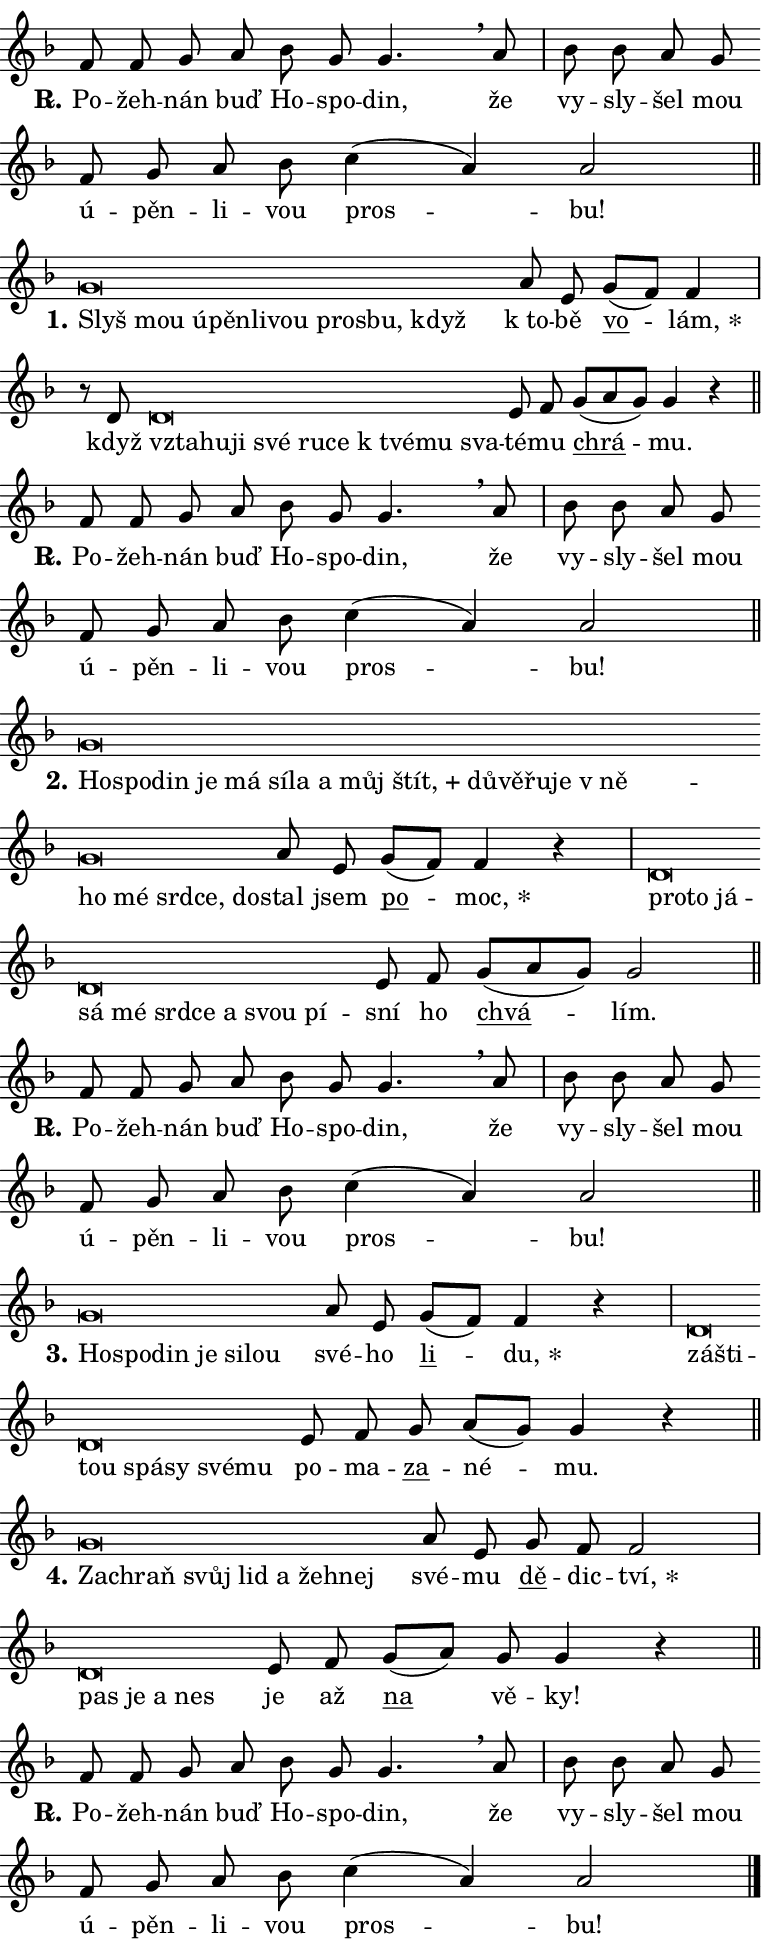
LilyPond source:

\version "2.24.0"
\header { tagline = "" }
\paper {
  indent = 0\cm
  top-margin = 0\cm
  right-margin = 0.13\cm % to fit lyric hyphens
  bottom-margin = 0\cm
  left-margin = 0\cm
  paper-width = 13\cm
  page-breaking = #ly:one-page-breaking
  system-system-spacing.basic-distance = #11
  score-system-spacing.basic-distance = #11
  ragged-last = ##f
}


%% Author: Thomas Morley
%% https://lists.gnu.org/archive/html/lilypond-user/2020-05/msg00002.html
#(define (line-position grob)
"Returns position of @var[grob} in current system:
   @code{'start}, if at first time-step
   @code{'end}, if at last time-step
   @code{'middle} otherwise
"
  (let* ((col (ly:item-get-column grob))
         (ln (ly:grob-object col 'left-neighbor))
         (rn (ly:grob-object col 'right-neighbor))
         (col-to-check-left (if (ly:grob? ln) ln col))
         (col-to-check-right (if (ly:grob? rn) rn col))
         (break-dir-left
           (and
             (ly:grob-property col-to-check-left 'non-musical #f)
             (ly:item-break-dir col-to-check-left)))
         (break-dir-right
           (and
             (ly:grob-property col-to-check-right 'non-musical #f)
             (ly:item-break-dir col-to-check-right))))
        (cond ((eqv? 1 break-dir-left) 'start)
              ((eqv? -1 break-dir-right) 'end)
              (else 'middle))))

#(define (tranparent-at-line-position vctor)
  (lambda (grob)
  "Relying on @code{line-position} select the relevant enry from @var{vctor}.
Used to determine transparency,"
    (case (line-position grob)
      ((end) (not (vector-ref vctor 0)))
      ((middle) (not (vector-ref vctor 1)))
      ((start) (not (vector-ref vctor 2))))))

noteHeadBreakVisibility =
#(define-music-function (break-visibility)(vector?)
"Makes @code{NoteHead}s transparent relying on @var{break-visibility}"
#{
  \override NoteHead.transparent =
    #(tranparent-at-line-position break-visibility)
#})

#(define delete-ledgers-for-transparent-note-heads
  (lambda (grob)
    "Reads whether a @code{NoteHead} is transparent.
If so this @code{NoteHead} is removed from @code{'note-heads} from
@var{grob}, which is supposed to be @code{LedgerLineSpanner}.
As a result ledgers are not printed for this @code{NoteHead}"
    (let* ((nhds-array (ly:grob-object grob 'note-heads))
           (nhds-list
             (if (ly:grob-array? nhds-array)
                 (ly:grob-array->list nhds-array)
                 '()))
           ;; Relies on the transparent-property being done before
           ;; Staff.LedgerLineSpanner.after-line-breaking is executed.
           ;; This is fragile ...
           (to-keep
             (remove
               (lambda (nhd)
                 (ly:grob-property nhd 'transparent #f))
               nhds-list)))
      ;; TODO find a better method to iterate over grob-arrays, similiar
      ;; to filter/remove etc for lists
      ;; For now rebuilt from scratch
      (set! (ly:grob-object grob 'note-heads)  '())
      (for-each
        (lambda (nhd)
          (ly:pointer-group-interface::add-grob grob 'note-heads nhd))
        to-keep))))

squashNotes = {
  \override NoteHead.X-extent = #'(-0.2 . 0.2)
  \override NoteHead.Y-extent = #'(-0.75 . 0)
  \override NoteHead.stencil =
    #(lambda (grob)
       (let ((pos (ly:grob-property grob 'staff-position)))
         (begin
           (if (< pos -7) (display "ERROR: Lower brevis then expected\n") (display ""))
           (if (<= pos -6) ly:text-interface::print ly:note-head::print))))
}
unSquashNotes = {
  \revert NoteHead.X-extent
  \revert NoteHead.Y-extent
  \revert NoteHead.stencil
}

hideNotes = \noteHeadBreakVisibility #begin-of-line-visible
unHideNotes = \noteHeadBreakVisibility #all-visible

% work-around for resetting accidentals
% https://lilypond.org/doc/v2.23/Documentation/notation/displaying-rhythms#unmetered-music
cadenzaMeasure = {
  \cadenzaOff
  \partial 1024 s1024
  \cadenzaOn
}

#(define-markup-command (accent layout props text) (markup?)
  "Underline accented syllable"
  (interpret-markup layout props
    #{\markup \override #'(offset . 4.3) \underline { #text }#}))

responsum = \markup \concat {
  "R" \hspace #-1.05 \path #0.1 #'((moveto 0 0.07) (lineto 0.9 0.8)) \hspace #0.05 "."
}

spaceSize = #0.6828661417322834 % exact space size for TeX Gyre Schola

\layout {
  \context {
    \Staff
    \remove "Time_signature_engraver"
    \override LedgerLineSpanner.after-line-breaking = #delete-ledgers-for-transparent-note-heads
  }
  \context {
    \Lyrics {
      \override LyricSpace.minimum-distance = \spaceSize
      \override LyricText.font-name = #"TeX Gyre Schola"
      \override LyricText.font-size = 1
      \override StanzaNumber.font-name = #"TeX Gyre Schola Bold"
      \override StanzaNumber.font-size = 1
    }
  }
  \context {
    \Score 
    \override NoteHead.text =
      #(lambda (grob) 
        (let ((pos (ly:grob-property grob 'staff-position)))
          #{\markup {
            \combine
              \halign #-0.55 \raise #(if (= pos -6) 0 0.5) \override #'(thickness . 2) \draw-line #'(3.2 . 0)
              \musicglyph "noteheads.sM1"
          }#}))
  }
}

% magnetic-lyrics.ily
%
%   written by
%     Jean Abou Samra <jean@abou-samra.fr>
%     Werner Lemberg <wl@gnu.org>
%
%   adapted by
%     Jiri Hon <jiri.hon@gmail.com>
%
% Version 2022-Apr-15

% https://www.mail-archive.com/lilypond-user@gnu.org/msg149350.html

#(define (Left_hyphen_pointer_engraver context)
   "Collect syllable-hyphen-syllable occurrences in lyrics and store
them in properties.  This engraver only looks to the left.  For
example, if the lyrics input is @code{foo -- bar}, it does the
following.

@itemize @bullet
@item
Set the @code{text} property of the @code{LyricHyphen} grob between
@q{foo} and @q{bar} to @code{foo}.

@item
Set the @code{left-hyphen} property of the @code{LyricText} grob with
text @q{foo} to the @code{LyricHyphen} grob between @q{foo} and
@q{bar}.
@end itemize

Use this auxiliary engraver in combination with the
@code{lyric-@/text::@/apply-@/magnetic-@/offset!} hook."
   (let ((hyphen #f)
         (text #f))
     (make-engraver
      (acknowledgers
       ((lyric-syllable-interface engraver grob source-engraver)
        (set! text grob)))
      (end-acknowledgers
       ((lyric-hyphen-interface engraver grob source-engraver)
        ;(when (not (grob::has-interface grob 'lyric-space-interface))
          (set! hyphen grob)));)
      ((stop-translation-timestep engraver)
       (when (and text hyphen)
         (ly:grob-set-object! text 'left-hyphen hyphen))
       (set! text #f)
       (set! hyphen #f)))))

#(define (lyric-text::apply-magnetic-offset! grob)
   "If the space between two syllables is less than the value in
property @code{LyricText@/.details@/.squash-threshold}, move the right
syllable to the left so that it gets concatenated with the left
syllable.

Use this function as a hook for
@code{LyricText@/.after-@/line-@/breaking} if the
@code{Left_@/hyphen_@/pointer_@/engraver} is active."
   (let ((hyphen (ly:grob-object grob 'left-hyphen #f)))
     (when hyphen
       (let ((left-text (ly:spanner-bound hyphen LEFT)))
         (when (grob::has-interface left-text 'lyric-syllable-interface)
           (let* ((common (ly:grob-common-refpoint grob left-text X))
                  (this-x-ext (ly:grob-extent grob common X))
                  (left-x-ext
                   (begin
                     ;; Trigger magnetism for left-text.
                     (ly:grob-property left-text 'after-line-breaking)
                     (ly:grob-extent left-text common X)))
                  ;; `delta` is the gap width between two syllables.
                  (delta (- (interval-start this-x-ext)
                            (interval-end left-x-ext)))
                  (details (ly:grob-property grob 'details))
                  (threshold (assoc-get 'squash-threshold details 0.2)))
             (when (< delta threshold)
               (let* (;; We have to manipulate the input text so that
                      ;; ligatures crossing syllable boundaries are not
                      ;; disabled.  For languages based on the Latin
                      ;; script this is essentially a beautification.
                      ;; However, for non-Western scripts it can be a
                      ;; necessity.
                      (lt (ly:grob-property left-text 'text))
                      (rt (ly:grob-property grob 'text))
                      (is-space (grob::has-interface hyphen 'lyric-space-interface))
                      (space (if is-space " " ""))
                      (extra-delta (if is-space spaceSize 0))
                      ;; Append new syllable.
                      (ltrt-space (if (and (string? lt) (string? rt))
                                (string-append lt space rt)
                                (make-concat-markup (list lt space rt))))
                      ;; Right-align `ltrt` to the right side.
                      (ltrt-space-markup (grob-interpret-markup
                               grob
                               (make-translate-markup
                                (cons (interval-length this-x-ext) 0)
                                (make-right-align-markup ltrt-space)))))
                 (begin
                   ;; Don't print `left-text`.
                   (ly:grob-set-property! left-text 'stencil #f)
                   ;; Set text and stencil (which holds all collected
                   ;; syllables so far) and shift it to the left.
                   (ly:grob-set-property! grob 'text ltrt-space)
                   (ly:grob-set-property! grob 'stencil ltrt-space-markup)
                   (ly:grob-translate-axis! grob (- (- delta extra-delta)) X))))))))))


#(define (lyric-hyphen::displace-bounds-first grob)
   ;; Make very sure this callback isn't triggered too early.
   (let ((left (ly:spanner-bound grob LEFT))
         (right (ly:spanner-bound grob RIGHT)))
     (ly:grob-property left 'after-line-breaking)
     (ly:grob-property right 'after-line-breaking)
     (ly:lyric-hyphen::print grob)))

squashThreshold = #0.4

\layout {
  \context {
    \Lyrics
    \consists #Left_hyphen_pointer_engraver
    \override LyricText.after-line-breaking =
      #lyric-text::apply-magnetic-offset!
    \override LyricHyphen.stencil = #lyric-hyphen::displace-bounds-first
    \override LyricText.details.squash-threshold = \squashThreshold
    \override LyricHyphen.minimum-distance = 0
    \override LyricHyphen.minimum-length = \squashThreshold
  }
}

squashText = \override LyricText.details.squash-threshold = 9999
unSquashText = \override LyricText.details.squash-threshold = \squashThreshold

leftText = \override LyricText.self-alignment-X = #LEFT
unLeftText = \revert LyricText.self-alignment-X

starOffset = #(lambda (grob) 
                (let ((x_offset (ly:self-alignment-interface::aligned-on-x-parent grob)))
                  (if (= x_offset 0) 0 (+ x_offset 1.2))))

star = #(define-music-function (syllable)(string?)
"Append star separator at the end of a syllable"
#{
  \once \override LyricText.X-offset = #starOffset
  \lyricmode { \markup {
    #syllable
    \override #'((font-name . "TeX Gyre Schola Bold")) \hspace #0.2 \lower #0.65 \larger "*"
  } }
#})

starAccent = #(define-music-function (syllable)(string?)
"Append star separator at the end of a syllable and make accent"
#{
  \once \override LyricText.X-offset = #starOffset
  \lyricmode { \markup {
    \accent #syllable
    \override #'((font-name . "TeX Gyre Schola Bold")) \hspace #0.2 \lower #0.65 \larger "*"
  } }
#})

breath = #(define-music-function (syllable)(string?)
"Append breathing indicator at the end of a syllable"
#{
  \lyricmode { \markup { #syllable "+" } }
#})

optionalBreath = #(define-music-function (syllable)(string?)
"Append optional breathing indicator at the end of a syllable"
#{
  \lyricmode { \markup { #syllable "(+)" } }
#})


\score {
    <<
        \new Voice = "melody" { \cadenzaOn \key f \major \relative { f'8 f g a bes g g4. \breathe a8 \cadenzaMeasure \bar "|" bes bes a g \bar "" f g a bes \bar "" c4( a) a2 \cadenzaMeasure \bar "||" \break } }
        \new Lyrics \lyricsto "melody" { \lyricmode { \set stanza = \responsum
Po -- žeh -- nán buď Ho -- spo -- din, že vy -- sly -- šel mou ú -- pěn -- li -- vou pros -- bu! } }
    >>
    \layout {}
}

\score {
    <<
        \new Voice = "melody" { \cadenzaOn \key f \major \relative { \squashNotes g'\breve*1/16 \hideNotes \breve*1/16 \bar "" \breve*1/16 \bar "" \breve*1/16 \bar "" \breve*1/16 \bar "" \breve*1/16 \bar "" \breve*1/16 \bar "" \breve*1/16 \breve*1/16 \bar "" \unHideNotes \unSquashNotes a8 e \bar "" g[( f)] f4 \cadenzaMeasure \bar "|" r8 d8 \squashNotes d\breve*1/16 \hideNotes \breve*1/16 \bar "" \breve*1/16 \bar "" \breve*1/16 \bar "" \breve*1/16 \bar "" \breve*1/16 \bar "" \breve*1/16 \bar "" \breve*1/16 \breve*1/16 \bar "" \unHideNotes \unSquashNotes e8 f \bar "" g[( a g)] g4 r \cadenzaMeasure \bar "||" \break } }
        \new Lyrics \lyricsto "melody" { \lyricmode { \set stanza = "1."
\leftText Slyš \squashText mou ú -- pěn -- li -- vou pros -- bu, když \unLeftText \unSquashText "k to" -- bě \markup \accent vo -- \star lám, když \leftText vzta -- \squashText hu -- ji své ru -- ce "k tvé" -- mu sva -- \unLeftText \unSquashText té -- mu \markup \accent chrá -- mu. } }
    >>
    \layout {}
}

\score {
    <<
        \new Voice = "melody" { \cadenzaOn \key f \major \relative { f'8 f g a bes g g4. \breathe a8 \cadenzaMeasure \bar "|" bes bes a g \bar "" f g a bes \bar "" c4( a) a2 \cadenzaMeasure \bar "||" \break } }
        \new Lyrics \lyricsto "melody" { \lyricmode { \set stanza = \responsum
Po -- žeh -- nán buď Ho -- spo -- din, že vy -- sly -- šel mou ú -- pěn -- li -- vou pros -- bu! } }
    >>
    \layout {}
}

\score {
    <<
        \new Voice = "melody" { \cadenzaOn \key f \major \relative { \squashNotes g'\breve*1/16 \hideNotes \breve*1/16 \bar "" \breve*1/16 \bar "" \breve*1/16 \bar "" \breve*1/16 \bar "" \breve*1/16 \bar "" \breve*1/16 \bar "" \breve*1/16 \bar "" \breve*1/16 \bar "" \breve*1/16 \bar "" \breve*1/16 \bar "" \breve*1/16 \bar "" \breve*1/16 \bar "" \breve*1/16 \bar "" \breve*1/16 \bar "" \breve*1/16 \bar "" \breve*1/16 \bar "" \breve*1/16 \bar "" \breve*1/16 \breve*1/16 \bar "" \unHideNotes \unSquashNotes a8 e \bar "" g[( f)] f4 r \cadenzaMeasure \bar "|" \squashNotes d\breve*1/16 \hideNotes \breve*1/16 \bar "" \breve*1/16 \bar "" \breve*1/16 \bar "" \breve*1/16 \bar "" \breve*1/16 \bar "" \breve*1/16 \bar "" \breve*1/16 \bar "" \breve*1/16 \breve*1/16 \bar "" \unHideNotes \unSquashNotes e8 f \bar "" g[( a g)] g2 \cadenzaMeasure \bar "||" \break } }
        \new Lyrics \lyricsto "melody" { \lyricmode { \set stanza = "2."
\leftText Ho -- \squashText spo -- din je má sí -- la a můj \breath "štít," dů -- vě -- řu -- je "v ně" -- ho mé srd -- ce, do -- \unLeftText \unSquashText stal jsem \markup \accent po -- \star moc, \leftText pro -- \squashText to já -- sá mé srd -- ce a svou pí -- \unLeftText \unSquashText sní ho \markup \accent chvá -- lím. } }
    >>
    \layout {}
}

\score {
    <<
        \new Voice = "melody" { \cadenzaOn \key f \major \relative { f'8 f g a bes g g4. \breathe a8 \cadenzaMeasure \bar "|" bes bes a g \bar "" f g a bes \bar "" c4( a) a2 \cadenzaMeasure \bar "||" \break } }
        \new Lyrics \lyricsto "melody" { \lyricmode { \set stanza = \responsum
Po -- žeh -- nán buď Ho -- spo -- din, že vy -- sly -- šel mou ú -- pěn -- li -- vou pros -- bu! } }
    >>
    \layout {}
}

\score {
    <<
        \new Voice = "melody" { \cadenzaOn \key f \major \relative { \squashNotes g'\breve*1/16 \hideNotes \breve*1/16 \bar "" \breve*1/16 \bar "" \breve*1/16 \bar "" \breve*1/16 \breve*1/16 \bar "" \unHideNotes \unSquashNotes a8 e \bar "" g[( f)] f4 r \cadenzaMeasure \bar "|" \squashNotes d\breve*1/16 \hideNotes \breve*1/16 \bar "" \breve*1/16 \bar "" \breve*1/16 \bar "" \breve*1/16 \bar "" \breve*1/16 \breve*1/16 \bar "" \unHideNotes \unSquashNotes e8 f \bar "" g a[( g)] g4 r \cadenzaMeasure \bar "||" \break } }
        \new Lyrics \lyricsto "melody" { \lyricmode { \set stanza = "3."
\leftText Ho -- \squashText spo -- din je si -- lou \unLeftText \unSquashText své -- ho \markup \accent li -- \star du, \leftText zá -- \squashText šti -- tou spá -- sy své -- mu \unLeftText \unSquashText po -- ma -- \markup \accent za -- né -- mu. } }
    >>
    \layout {}
}

\score {
    <<
        \new Voice = "melody" { \cadenzaOn \key f \major \relative { \squashNotes g'\breve*1/16 \hideNotes \breve*1/16 \bar "" \breve*1/16 \bar "" \breve*1/16 \bar "" \breve*1/16 \bar "" \breve*1/16 \breve*1/16 \bar "" \unHideNotes \unSquashNotes a8 e \bar "" g f f2 \cadenzaMeasure \bar "|" \squashNotes d\breve*1/16 \hideNotes \breve*1/16 \bar "" \breve*1/16 \breve*1/16 \bar "" \unHideNotes \unSquashNotes e8 f \bar "" g[( a)] g g4 r \cadenzaMeasure \bar "||" \break } }
        \new Lyrics \lyricsto "melody" { \lyricmode { \set stanza = "4."
\leftText Za -- \squashText chraň svůj lid a žeh -- nej \unLeftText \unSquashText své -- mu \markup \accent dě -- dic -- \star tví, \leftText pas \squashText je a nes \unLeftText \unSquashText je až \markup \accent na vě -- ky! } }
    >>
    \layout {}
}

\score {
    <<
        \new Voice = "melody" { \cadenzaOn \key f \major \relative { f'8 f g a bes g g4. \breathe a8 \cadenzaMeasure \bar "|" bes bes a g \bar "" f g a bes \bar "" c4( a) a2 \cadenzaMeasure \bar "||" \break } \bar "|." }
        \new Lyrics \lyricsto "melody" { \lyricmode { \set stanza = \responsum
Po -- žeh -- nán buď Ho -- spo -- din, že vy -- sly -- šel mou ú -- pěn -- li -- vou pros -- bu! } }
    >>
    \layout {}
}
